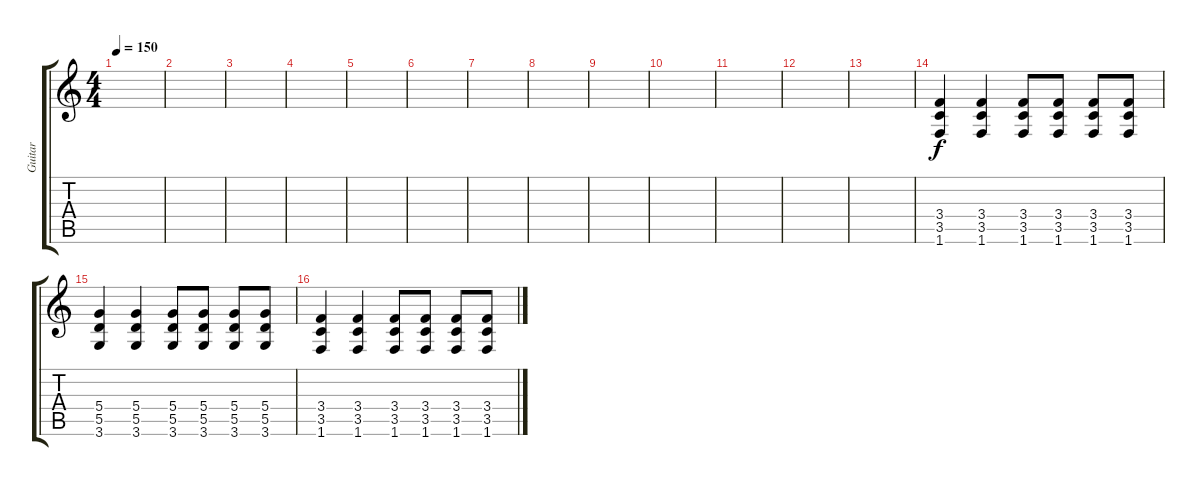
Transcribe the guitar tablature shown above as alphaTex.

\track ("Guitar" "Guitar") {instrument overdrivenguitar}
\staff {score tabs}
\tuning (E4 B3 G3 D3 A2 E2) {hide}
\ts (4 4)
\tempo 150
\clef g2
\ks c
|
|
|
|
|
|
|
|
|
|
|
|
|
(3.4 3.5 1.6).4 (3.4 3.5 1.6).4 (3.4 3.5 1.6).8 (3.4 3.5 1.6).8 (3.4 3.5 1.6).8 (3.4 3.5 1.6).8 |
(5.4 5.5 3.6).4 (5.4 5.5 3.6).4 (5.4 5.5 3.6).8 (5.4 5.5 3.6).8 (5.4 5.5 3.6).8 (5.4 5.5 3.6).8 |
(3.4 3.5 1.6).4 (3.4 3.5 1.6).4 (3.4 3.5 1.6).8 (3.4 3.5 1.6).8 (3.4 3.5 1.6).8 (3.4 3.5 1.6).8
